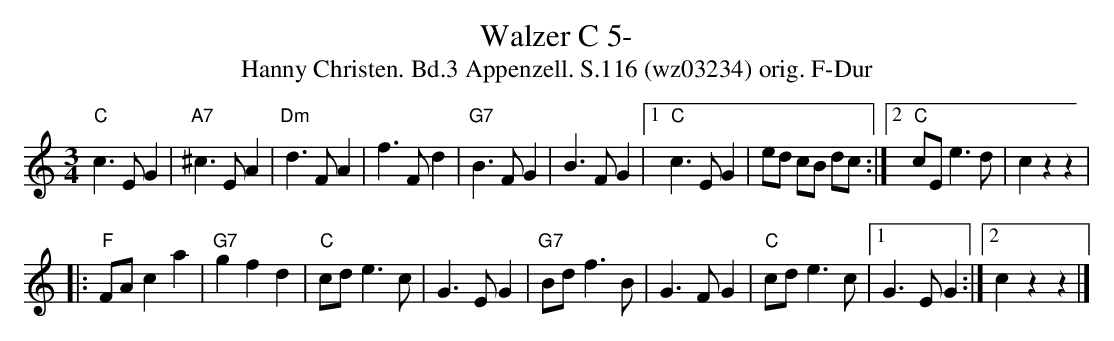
X:1
T:Walzer C 5-
T:Hanny Christen. Bd.3 Appenzell. S.116 (wz03234) orig. F-Dur
M:3/4
L:1/8
K:Cmaj
"C"c3 E G2 | "A7"^c3 E A2 | "Dm"d3 F A2 | f3 F d2 | "G7"B3 F G2 | B3 F G2 |1 "C"c3 E G2 | ed cB dc :|2 "C"cE e3 d | c2 z2 z2 |
|: "F"FA c2 a2 | "G7"g2 f2 d2 | "C"cd e3 c | G3 E G2 | "G7"Bd f3 B | G3 F G2 | "C"cd e3 c |1 G3 E G2 :|2 c2 z2 z2 |]
